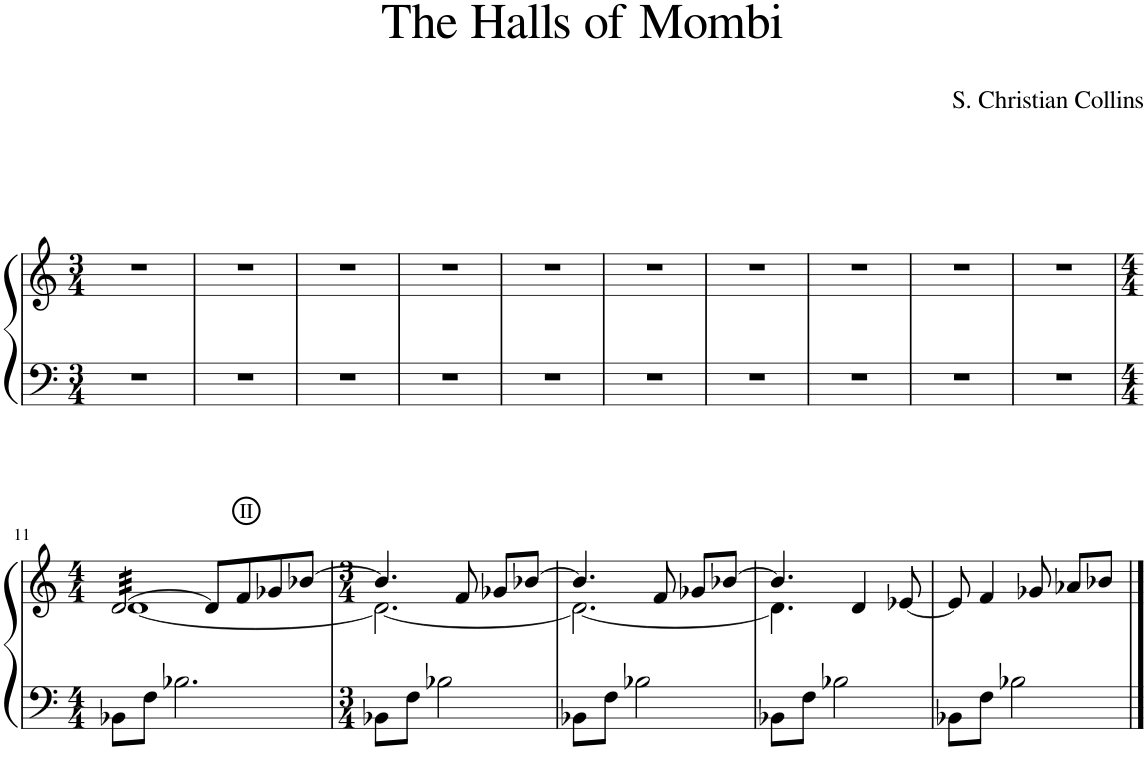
**kern	**kern
*part1	*part1
*staff2	*staff1
*I"Harpsichord	*
*I'Hch.	*
*clefF4	*clefG2
*k[]	*k[]
*M3/4	*M3/4
=1	=1
2.r	2.r
=2	=2
2.r	2.r
=3	=3
2.r	2.r
=4	=4
2.r	2.r
=5	=5
2.r	2.r
=6	=6
2.r	2.r
=7	=7
2.r	2.r
=8	=8
2.r	2.r
=9	=9
2.r	2.r
=10	=10
2.r	2.r
!!LO:LB:g=z
=11	=11
*M4/4	*M4/4
*	*^
*	*tremolo	*
8BB-X\L	[32d/LLL	[1d
.	32d/	.
.	32d/	.
.	32d/	.
8F\J	32d/	.
.	32d/	.
.	32d/	.
.	32d/	.
2.B-X\	32d/	.
.	32d/	.
.	32d/	.
.	32d/	.
.	32d/	.
.	32d/	.
.	32d/	.
.	32d/JJJ	.
*	*Xtremolo	*
.	8d/L]	.
!	!LO:TX:a:t=II	!
.	8f/	.
.	8g-X/	.
.	[8b-X/J	.
=12	=12	=12
*M3/4	*M3/4	*
8BB-X\L	4.b-/]	2.d\_
8F\J	.	.
2B-X\	.	.
.	8f/	.
.	8g-X/L	.
.	[8b-X/J	.
=13	=13	=13
8BB-X\L	4.b-/]	2.d\_
8F\J	.	.
2B-X\	.	.
.	8f/	.
.	8g-X/L	.
.	[8b-X/J	.
=14	=14	=14
8BB-X\L	4.b-/]	4.d\]
8F\J	.	.
2B-X\	.	.
.	4d/	4.ryy
.	[8e-X/	.
*	*v	*v
=15	=15
8BB-X\L	8e-/]
8F\J	4f/
2B-X\	.
.	8g-X/
.	8a-X/L
.	8b-X/J
==	==
*-	*-
